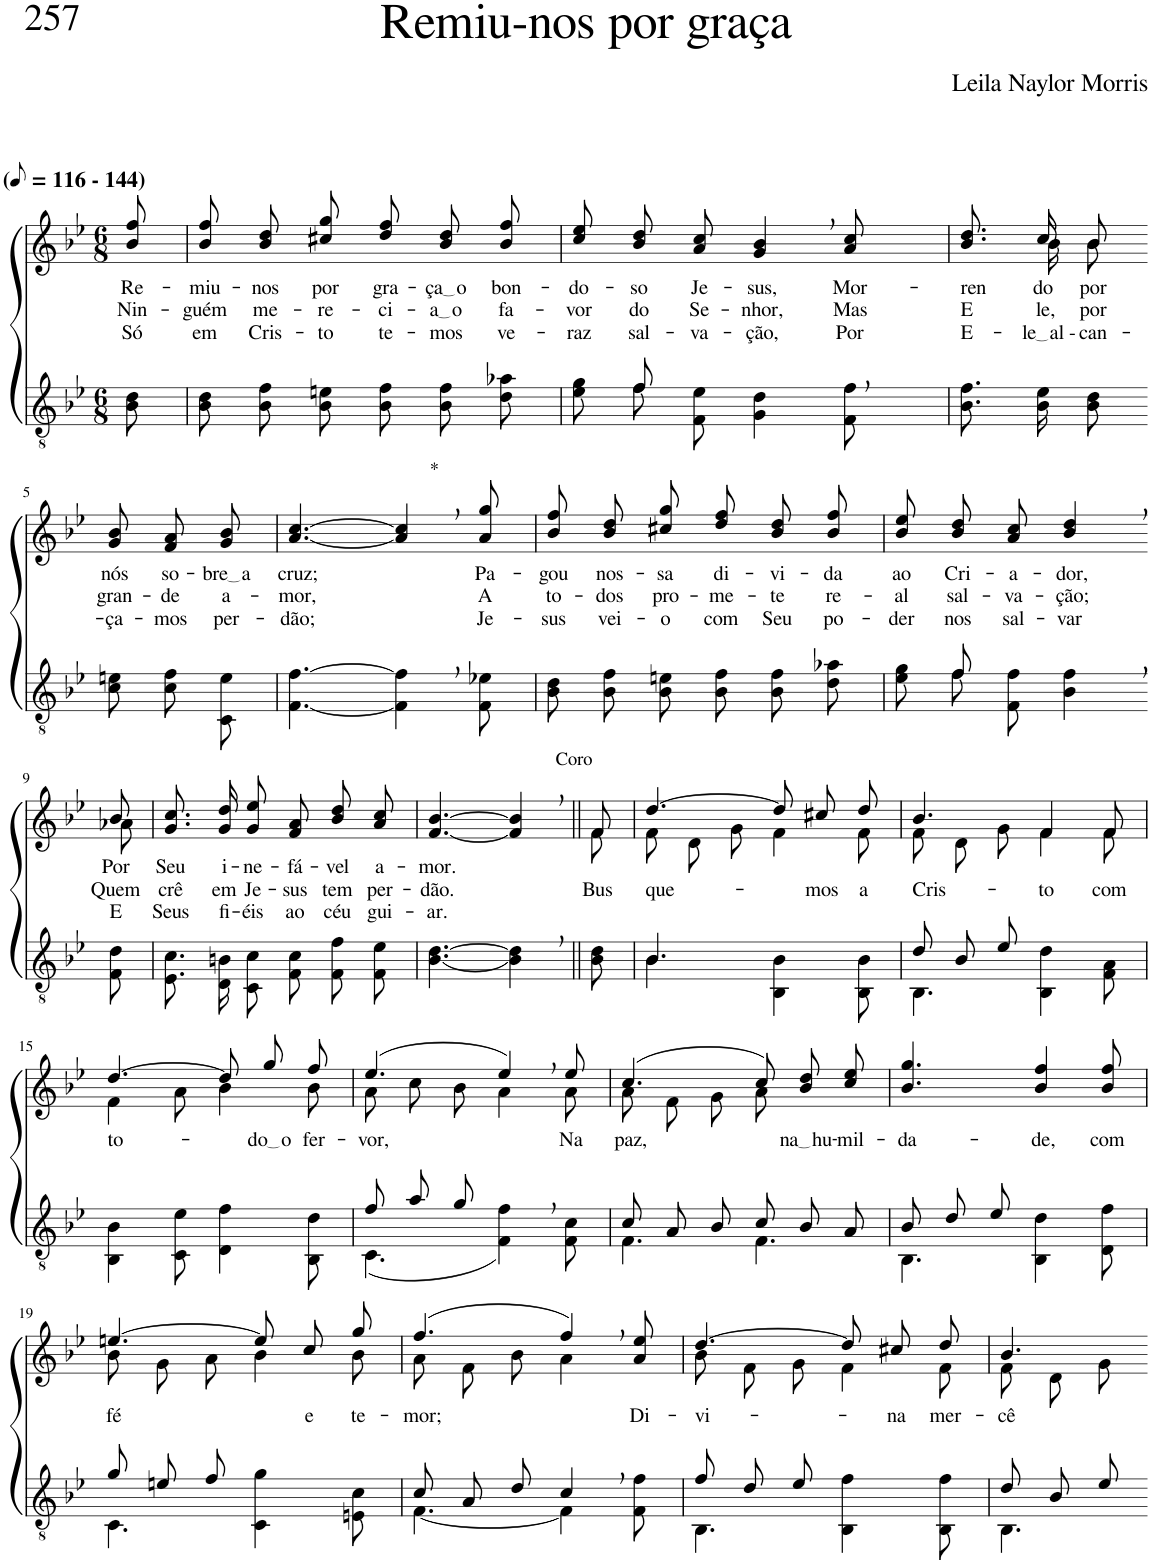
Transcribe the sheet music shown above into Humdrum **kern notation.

**kern	**kern	**text	**text	**text
*part2	*part1	*part1	*part1	*part1
*staff2	*staff1	*staff1	*staff1	*staff1
*I"Parte III e IV	*I"Parte I e II	*	*	*
*clefGv2	*clefG2	*	*	*
*Trd3c5	*Trd3c5	*	*	*
*k[b-e-]	*k[b-e-]	*	*	*
*M6/8	*M6/8	*	*	*
*MM58	*MM58	*	*	*
=1	=1	=1	=1	=1
!	!LO:TX:a:B:t=(	!	!	!
!	!LO:TX:a:B:t=- 144)	!	!	!
!	!	!LO:LY:b	!LO:LY:b	!LO:LY:b
8B-\ 8d\	8b-/ 8ff/	Re-	Nin-	Só
=2	=2	=2	=2	=2
!	!	!LO:LY:b	!LO:LY:b	!LO:LY:b
8B-\ 8d\L	8b-\ 8ff\L	-miu-	-guém	em
!	!	!LO:LY:b	!LO:LY:b	!LO:LY:b
8B-\ 8f\	8b-\ 8dd\	-nos	me-	Cris-
!	!	!LO:LY:b	!LO:LY:b	!LO:LY:b
8B-\ 8en\J	8cc#X\ 8gg\J	por	-re-	-to
!	!	!LO:LY:b	!LO:LY:b	!LO:LY:b
8B-\ 8f\L	8dd\ 8ff\L	gra-	-ci-	te-
!	!	!LO:LY:b	!LO:LY:b	!LO:LY:b
8B-\ 8f\	8b-\ 8dd\	ça o	a o	-mos
!	!	!LO:LY:b	!LO:LY:b	!LO:LY:b
8d\ 8a-X\J	8b-\ 8ff\J	bon-	fa-	ve-
=3	=3	=3	=3	=3
*^	*	*	*	*
!	!	!	!LO:LY:b	!LO:LY:b	!LO:LY:b
8ryy	8e-\ 8g\L	8cc\ 8ee-\L	-do-	-vor	-raz
!	!	!	!LO:LY:b	!LO:LY:b	!LO:LY:b
8f/	8f\	8b-\ 8dd\	-so	do	sal-
!	!	!	!LO:LY:b	!LO:LY:b	!LO:LY:b
2ryy	8F\ 8e-\J	8a\ 8cc\J	Je-	Se-	-va-
!	!	!	!LO:LY:b	!LO:LY:b	!LO:LY:b
.	4G\ 4d\	4g/, 4b-/,	-sus,	-nhor,	-ção,
!	!	!	!LO:LY:b	!LO:LY:b	!LO:LY:b
.	8F\ 8f\	8a/ 8cc/	Mor-	Mas	Por
=4	=4	=4	=4	=4	=4
!	!	!	!LO:LY:b	!LO:LY:b	!LO:LY:b
*v	*v	*^	*	*	*
8.B-\ 8.f\L	8.b-\ 8.dd\L	8.ryy	-ren-	E-	E-
!	!	!	!	!	!LO:LY:b
!	!	!	!LO:LY:b	!LO:LY:b	!
16B-\ 16e-\K	16cc\K	16b-\KL	-do	-le,	le al -
!	!	!	!LO:LY:b	!LO:LY:b	!LO:LY:b
8B-\ 8d\J	8b-\J	8b-\J	por	por	-can-
!!LO:LB:g=z
=5-	=5-	=5-	=5-	=5-	=5-
!	!	!	!LO:LY:b	!LO:LY:b	!LO:LY:b
*	*v	*v	*	*	*
8c\ 8en\L	8g/ 8b-/L	nós	gran-	-ça-
!	!	!LO:LY:b	!LO:LY:b	!LO:LY:b
8c\ 8f\	8f/ 8a/	so-	-de	-mos
!	!	!LO:LY:b	!LO:LY:b	!LO:LY:b
8C\ 8e\J	8g/ 8b-/J	bre a	a-	per-
=6	=6	=6	=6	=6
!	!	!LO:LY:b	!LO:LY:b	!LO:LY:b
[4.F\ [4.f\	[4.a/ [4.cc/	cruz;	-mor,	-dão;
!	!LO:TX:a:t=*	!	!	!
4F\], 4f\],	4a/], 4cc/],	.	.	.
!	!	!LO:LY:b	!LO:LY:b	!LO:LY:b
8F\ 8e-X\	8a/ 8gg/	Pa-	A	Je-
=7	=7	=7	=7	=7
!	!	!LO:LY:b	!LO:LY:b	!LO:LY:b
8B-\ 8d\L	8b-\ 8ff\L	-gou	to-	-sus
!	!	!LO:LY:b	!LO:LY:b	!LO:LY:b
8B-\ 8f\	8b-\ 8dd\	nos-	-dos	vei-
!	!	!LO:LY:b	!LO:LY:b	!LO:LY:b
8B-\ 8en\J	8cc#X\ 8gg\J	-sa	pro-	-o
!	!	!LO:LY:b	!LO:LY:b	!LO:LY:b
8B-\ 8f\L	8dd\ 8ff\L	di-	-me-	com
!	!	!LO:LY:b	!LO:LY:b	!LO:LY:b
8B-\ 8f\	8b-\ 8dd\	-vi-	-te	Seu
!	!	!LO:LY:b	!LO:LY:b	!LO:LY:b
8d\ 8a-X\J	8b-\ 8ff\J	-da	re-	po-
=8	=8	=8	=8	=8
*^	*	*	*	*
!	!	!	!LO:LY:b	!LO:LY:b	!LO:LY:b
8ryy	8e-\ 8g\L	8b-\ 8ee-\L	ao	-al	-der
!	!	!	!LO:LY:b	!LO:LY:b	!LO:LY:b
8f/	8f\	8b-\ 8dd\	Cri-	sal-	nos
!	!	!	!LO:LY:b	!LO:LY:b	!LO:LY:b
4.ryy	8F\ 8f\J	8a\ 8cc\J	-a-	-va-	sal-
!	!	!	!LO:LY:b	!LO:LY:b	!LO:LY:b
.	4B-\ 4f\	4b-/, 4dd/,	-dor,	-ção;	-var
*v	*v	*	*	*	*
!!LO:LB:g=z
=9-	=9-	=9-	=9-	=9-
*k[b-e-]	*k[b-e-]	*	*	*
*^	*^	*	*	*
!	!	!	!	!LO:LY:b	!LO:LY:b	!LO:LY:b
*v	*v	*	*	*	*	*
8F\ 8d\	8b-/	8a-X\	Por	Quem	E
=10	=10	=10	=10	=10	=10
!	!	!	!LO:LY:b	!LO:LY:b	!LO:LY:b
*	*v	*v	*	*	*
8.E-/ 8.c/L	8.g\ 8.cc\L	Seu	crê	Seus
!	!	!LO:LY:b	!LO:LY:b	!LO:LY:b
16D/ 16Bn/K	16g\ 16dd\K	i-	em	fi-
!	!	!LO:LY:b	!LO:LY:b	!LO:LY:b
8C/ 8c/J	8g\ 8ee-\J	-ne-	Je-	-éis
!	!	!LO:LY:b	!LO:LY:b	!LO:LY:b
8F\ 8c\L	8f/ 8a/L	-fá-	-sus	ao
!	!	!LO:LY:b	!LO:LY:b	!LO:LY:b
8F\ 8f\	8b-/ 8dd/	-vel	tem	céu
!	!	!LO:LY:b	!LO:LY:b	!LO:LY:b
8F\ 8e-\J	8a/ 8cc/J	a-	per-	gui-
=11	=11	=11	=11	=11
!	!	!LO:LY:b	!LO:LY:b	!LO:LY:b
[4.B-\ [4.d\	[4.f/ [4.b-/	-mor.	-dão.	-ar.
!	!LO:TX:a:t=Coro	!	!	!
4B-\], 4d\],	4f/], 4b-/],	.	.	.
=12||	=12||	=12||	=12||	=12||
!	!	!	!LO:LY:b	!
*	*^	*	*	*
8B-\ 8d\	8f\	8f/	.	Bus	.
=13	=13	=13	=13	=13	=13
*^	*	*	*	*	*
!	!	!	!	!	!LO:LY:b	!
4.B-/	4.B-\	[4.dd/	8f\L	.	que-	.
.	.	.	8d\	.	.	.
.	.	.	8g\J	.	.	.
4.ryy	4BB-\ 4B-\	8dd/L]	4f\	.	.	.
!	!	!	!	!	!LO:LY:b	!
.	.	8cc#X/	.	.	mos	.
!	!	!	!	!	!LO:LY:b	!
.	8BB-\ 8B-\	8dd/J	8f\	.	a	.
=14	=14	=14	=14	=14	=14	=14
!	!	!	!	!	!LO:LY:b	!
8d/L	4.BB-\	4.b-/	8f\L	.	Cris-	.
8B-/	.	.	8d\	.	.	.
8e-/J	.	.	8g\J	.	.	.
!	!	!	!	!	!LO:LY:b	!
4BB-\ 4d\	4.ryy	4f/	4f\	.	to	.
!	!	!	!	!	!LO:LY:b	!
8F\ 8A\	.	8f/	8f\	.	com	.
*v	*v	*	*	*	*	*
!!LO:LB:g=z	!!
=15	=15	=15	=15	=15	=15
*	*k[b-e-]	*	*	*	*
!	!	!	!LO:LY:b	!	!
4BB-\ 4B-\	[4.dd/	4f\	to-	.	.
8C\ 8e-\	.	8a\	.	.	.
4D\ 4f\	8dd/L]	4b-\	.	.	.
!	!	!	!LO:LY:b	!	!
.	8gg/	.	do o	.	.
!	!	!	!LO:LY:b	!	!
8BB-\ 8d\	8ff/J	8b-\	fer-	.	.
=16	=16	=16	=16	=16	=16
*^	*	*	*	*	*
!	!	!	!	!LO:LY:b	!	!
8f/L	4.C\	(4.ee-/	8a\L	-vor,	.	.
8a/	.	.	8cc\	.	.	.
8g/J	.	.	8b-\J	.	.	.
(4F\, 4f\,	4.ryy	4ee-,/)	4a\	.	.	.
!	!	!	!	!LO:LY:b	!	!
8F\ 8c\	.	8ee-/	8a\	Na	.	.
=17	=17	=17	=17	=17	=17	=17
!	!	!	!	!LO:LY:b	!	!
8c/L	4.F\	(4.cc/	8a\L	paz,	.	.
8A/	.	.	8f\	.	.	.
8B-/J	.	.	8g\J	.	.	.
8c/L	4.F\	8cc/)	8a\L	.	.	.
!	!	!	!	!LO:LY:b	!	!
8B-/	.	4ryy	8b-\ 8dd\	na hu	.	.
!	!	!	!	!LO:LY:b	!	!
8A/J	.	.	8cc\ 8ee-\J	-mil-	.	.
=18	=18	=18	=18	=18	=18	=18
!	!	!	!	!LO:LY:b	!	!
*	*	*v	*v	*	*	*
8B-/L	4.BB-\	4.b-/ 4.gg/	da-	.	.
8d/	.	.	.	.	.
8e-/J	.	.	.	.	.
!	!	!	!LO:LY:b	!	!
4.ryy	4BB-\ 4d\	4b-/ 4ff/	-de,	.	.
!	!	!	!LO:LY:b	!	!
.	8D\ 8f\	8b-/ 8ff/	com	.	.
!!LO:LB:g=z
=19	=19	=19	=19	=19	=19
*	*	*^	*	*	*
!	!	!	!	!LO:LY:b	!	!
8g/L	4.C\	[4.een/	8b-\L	-fé	.	.
8en/	.	.	8g\	.	.	.
8f/J	.	.	8a\J	.	.	.
4C\ 4g\	4.ryy	8ee/L]	4b-\	.	.	.
!	!	!	!	!LO:LY:b	!	!
.	.	8cc/	.	e	.	.
!	!	!	!	!LO:LY:b	!	!
8En\ 8c\	.	8gg/J	8b-\	te-	.	.
=20	=20	=20	=20	=20	=20	=20
!	!	!	!	!LO:LY:b	!	!
8c/L	[4.F\	(4.ff/	8a\L	-mor;	.	.
8A/	.	.	8f\	.	.	.
8d/J	.	.	8b-\J	.	.	.
4c,/	4F\]	4ff,/)	4a\	.	.	.
!	!	!	!	!LO:LY:b	!	!
8ryy	8F\ 8f\	8ryy	8a/ 8ee-/	Di-	.	.
=21	=21	=21	=21	=21	=21	=21
!	!	!	!	!LO:LY:b	!	!
8f/L	4.BB-\	[4.dd/	8b-\L	-vi-	.	.
8d/	.	.	8f\	.	.	.
8e-/J	.	.	8g\J	.	.	.
4BB-\ 4f\	4.ryy	8dd/L]	4f\	.	.	.
!	!	!	!	!LO:LY:b	!	!
.	.	8cc#X/	.	na	.	.
!	!	!	!	!LO:LY:b	!	!
8BB-\ 8f\	.	8dd/J	8f\	mer-	.	.
=22	=22	=22	=22	=22	=22	=22
!	!	!	!	!LO:LY:b	!	!
8d/L	4.BB-\	4.b-/	8f\L	-cê	.	.
8B-/	.	.	8d\	.	.	.
8e-/J	.	.	8g\J	.	.	.
*v	*v	*	*	*	*	*
*	*v	*v	*	*	*
=-	=-	=-	=-	=-
*-	*-	*-	*-	*-
